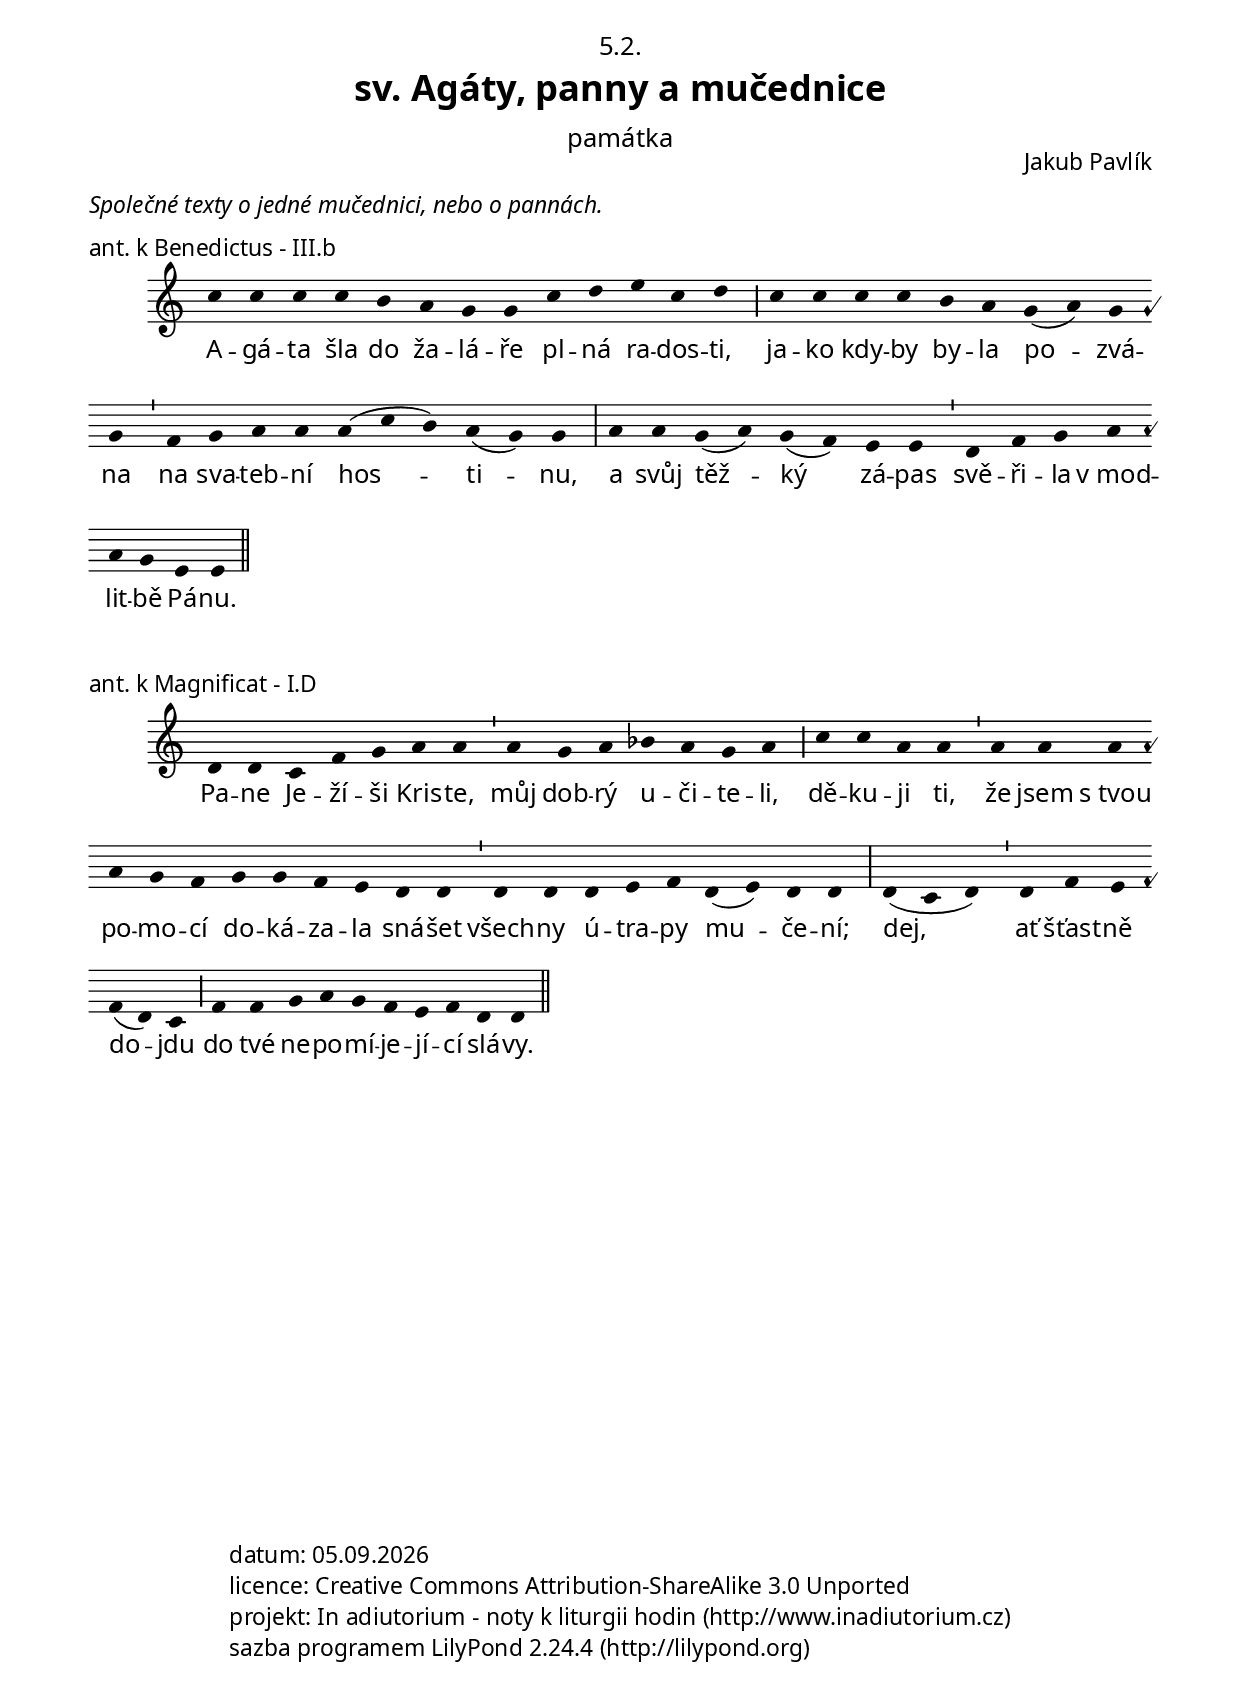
\version "2.19.16"

\include "../spolecne.ly"

\header {
  title = \markup\titleSvatek
            "sv. Agáty, panny a mučednice"
            památka
            5.2.
  composer = "Jakub Pavlík"
}

\markup\communia #'(#:mucednice #:panna)

\score {
  \relative c'' {
    \choralniRezim
    c4 c c c b a g g c d e c d \barMaior
    c c c c b a g( a) g g \barMin
    f g a a a( c b) a( g) g \barMax
    a a g( a) g( f) e e \barMin
    d f g a a g e e \barFinalis
  }
  \addlyrics {
    A -- gá -- ta šla do ža -- lá -- ře pl -- ná ra -- dos -- ti,
    ja -- ko kdy -- by by -- la po -- zvá -- na
    na sva -- teb -- ní hos -- ti -- nu,
    a svůj těž -- ký zá -- pas
    svě -- ři -- la v_mod -- lit -- bě Pá -- nu.
  }
  \header {
    quid = "ant. k Benedictus"
    modus = "III"
    differentia = "b"
    psalmus = ""
    id = "aben"
    piece = \markup {\sestavTitulekBezZalmu}
  }
}

\score {
  \relative c' {
    \choralniRezim
    d4 d c f g a a \barMin
    a g a bes a g a \barMaior
    c c a a \barMin
    a a a a g f g g f e d d \barMin
    d d d e f d( e) d d \barMax

    d( c d) \barMin d f e f( d) c \barMaior
    f f g a g f e f d d \barFinalis
  }
  \addlyrics {
    Pa -- ne Je -- ží -- ši Kris -- te,
    můj dob -- rý u -- či -- te -- li,
    dě -- ku -- ji ti,
    že jsem s_tvou po -- mo -- cí do -- ká -- za -- la sná -- šet
    všech -- ny ú -- tra -- py mu -- če -- ní;

    dej, ať šťast -- ně do -- jdu
    do tvé ne -- po -- mí -- je -- jí -- cí slá -- vy.
  }
  \header {
    quid = "ant. k Magnificat"
    modus = "I"
    differentia = "D"
    psalmus = ""
    id = "amag"
    piece = \markup {\sestavTitulekBezZalmu}
  }
}